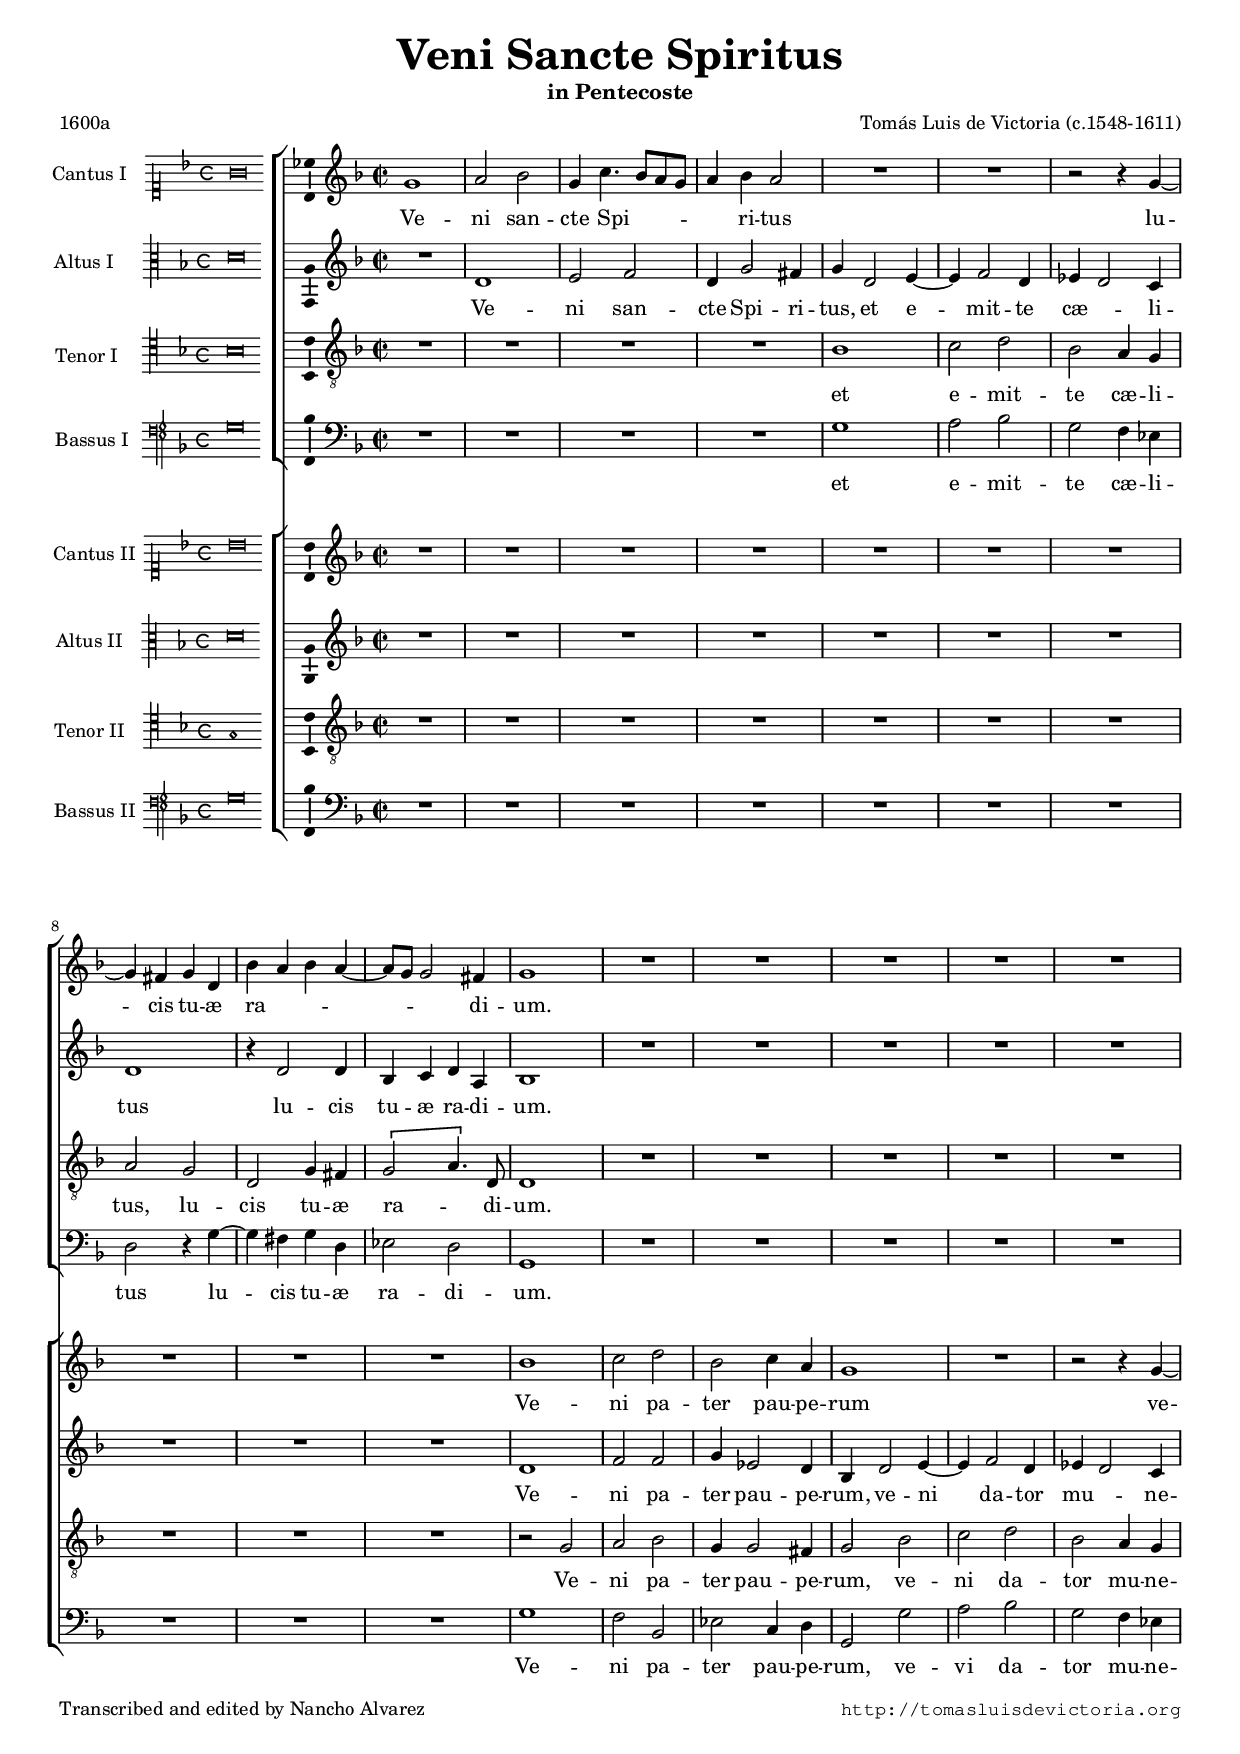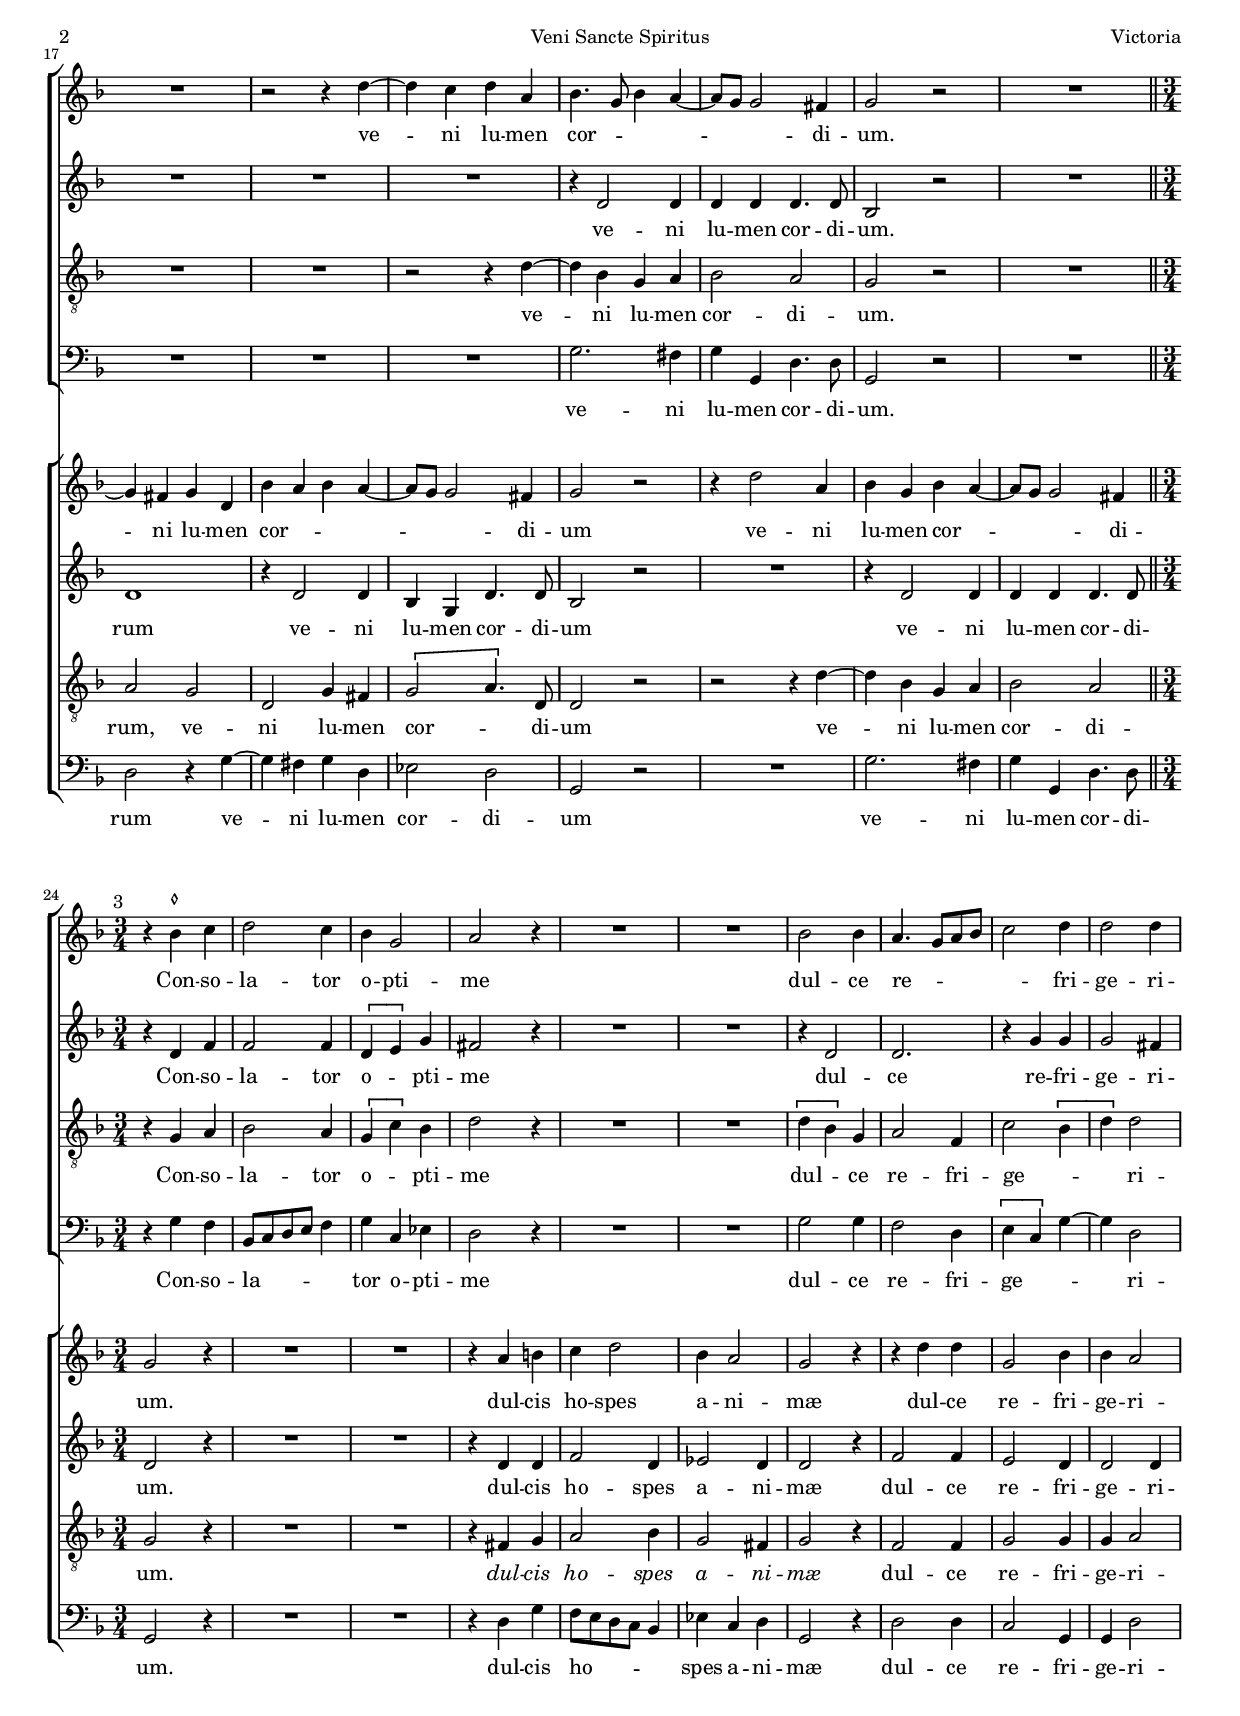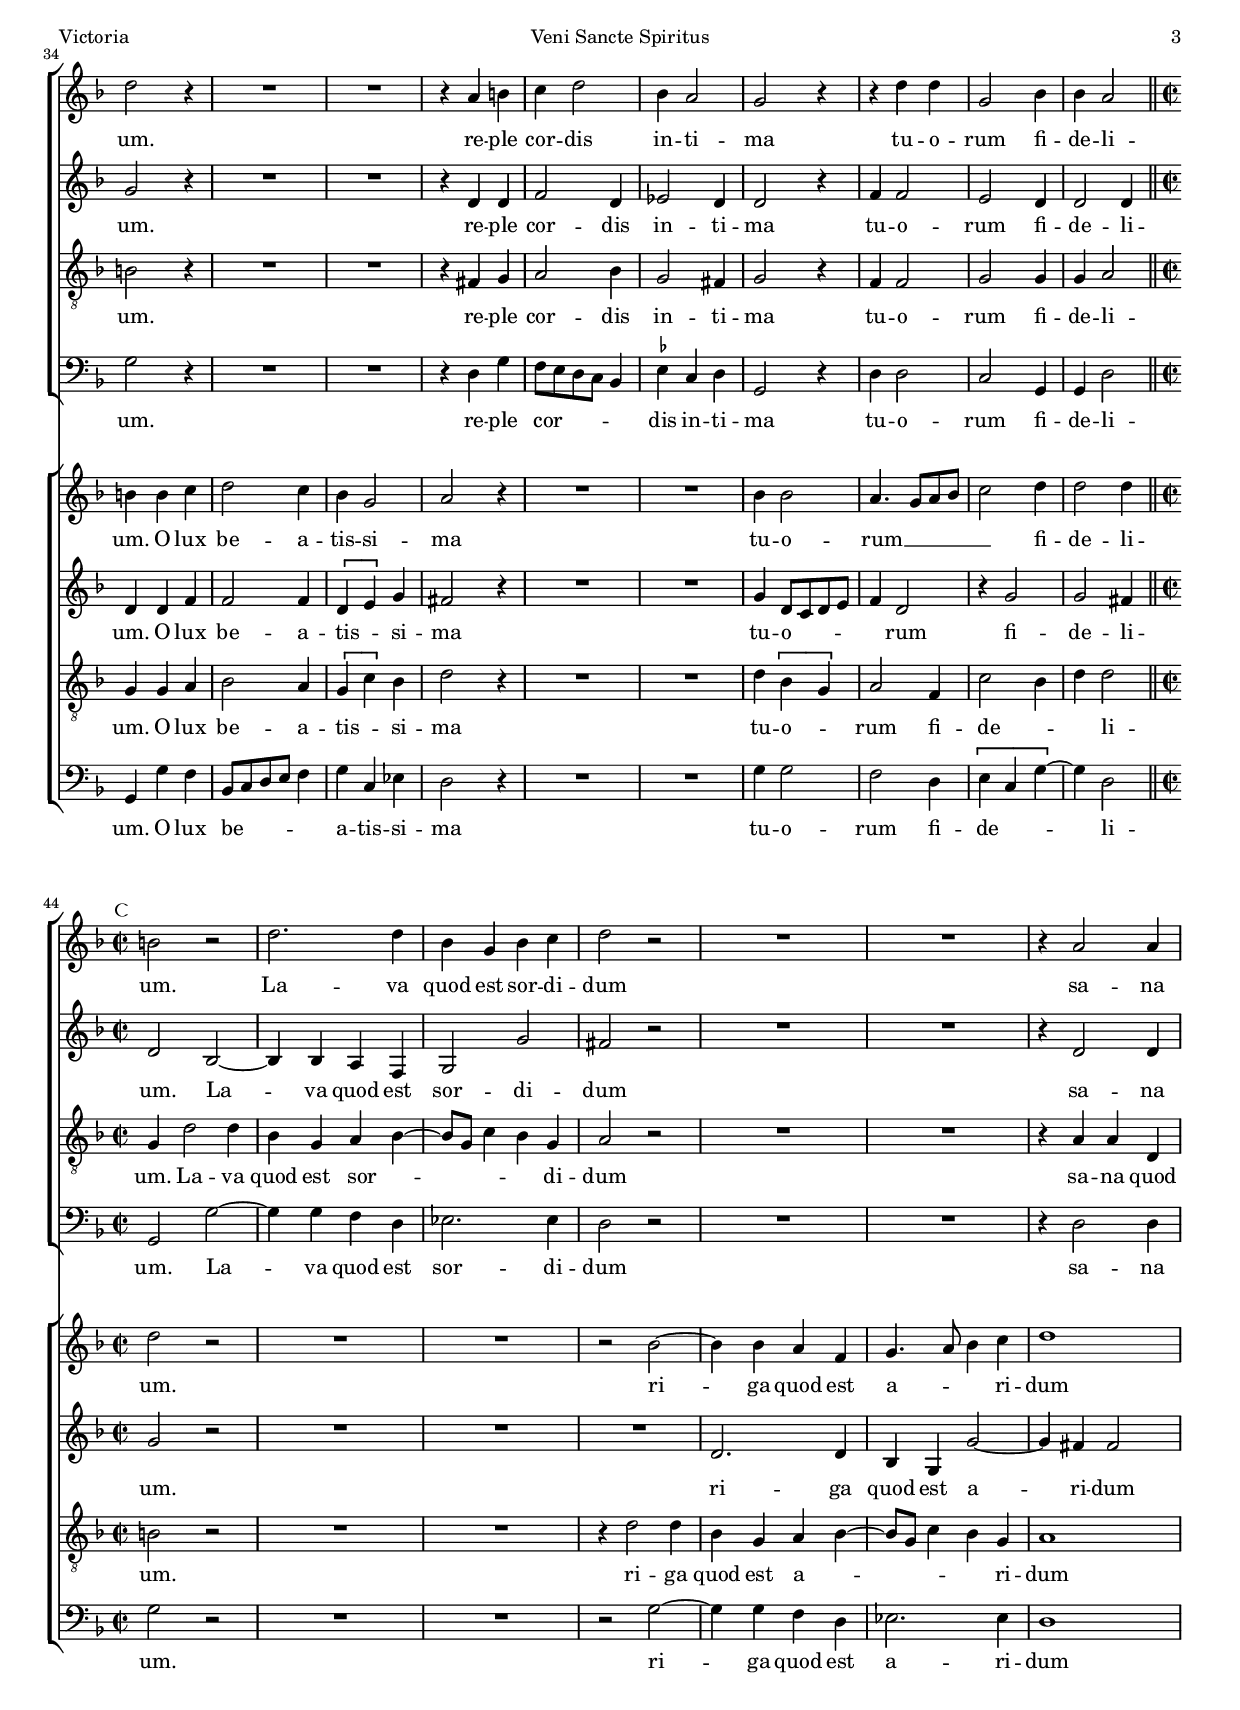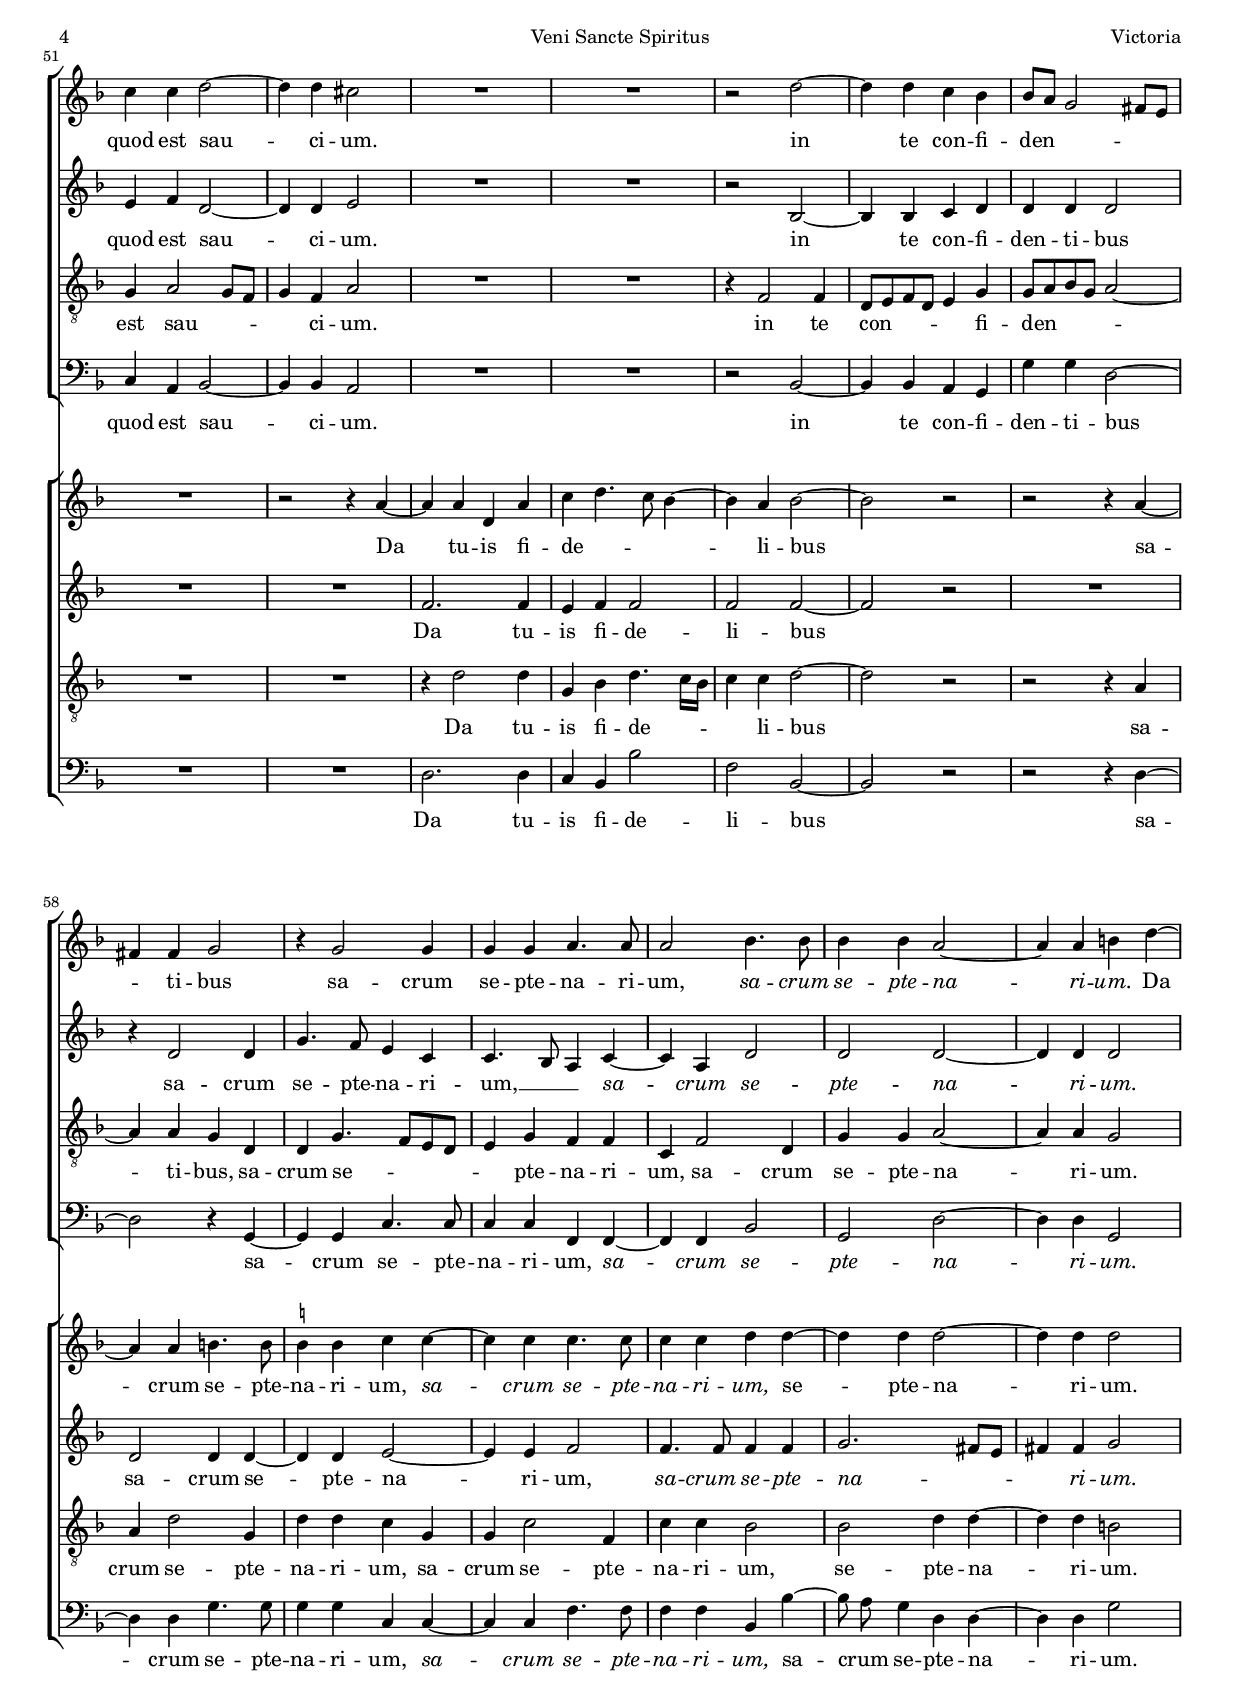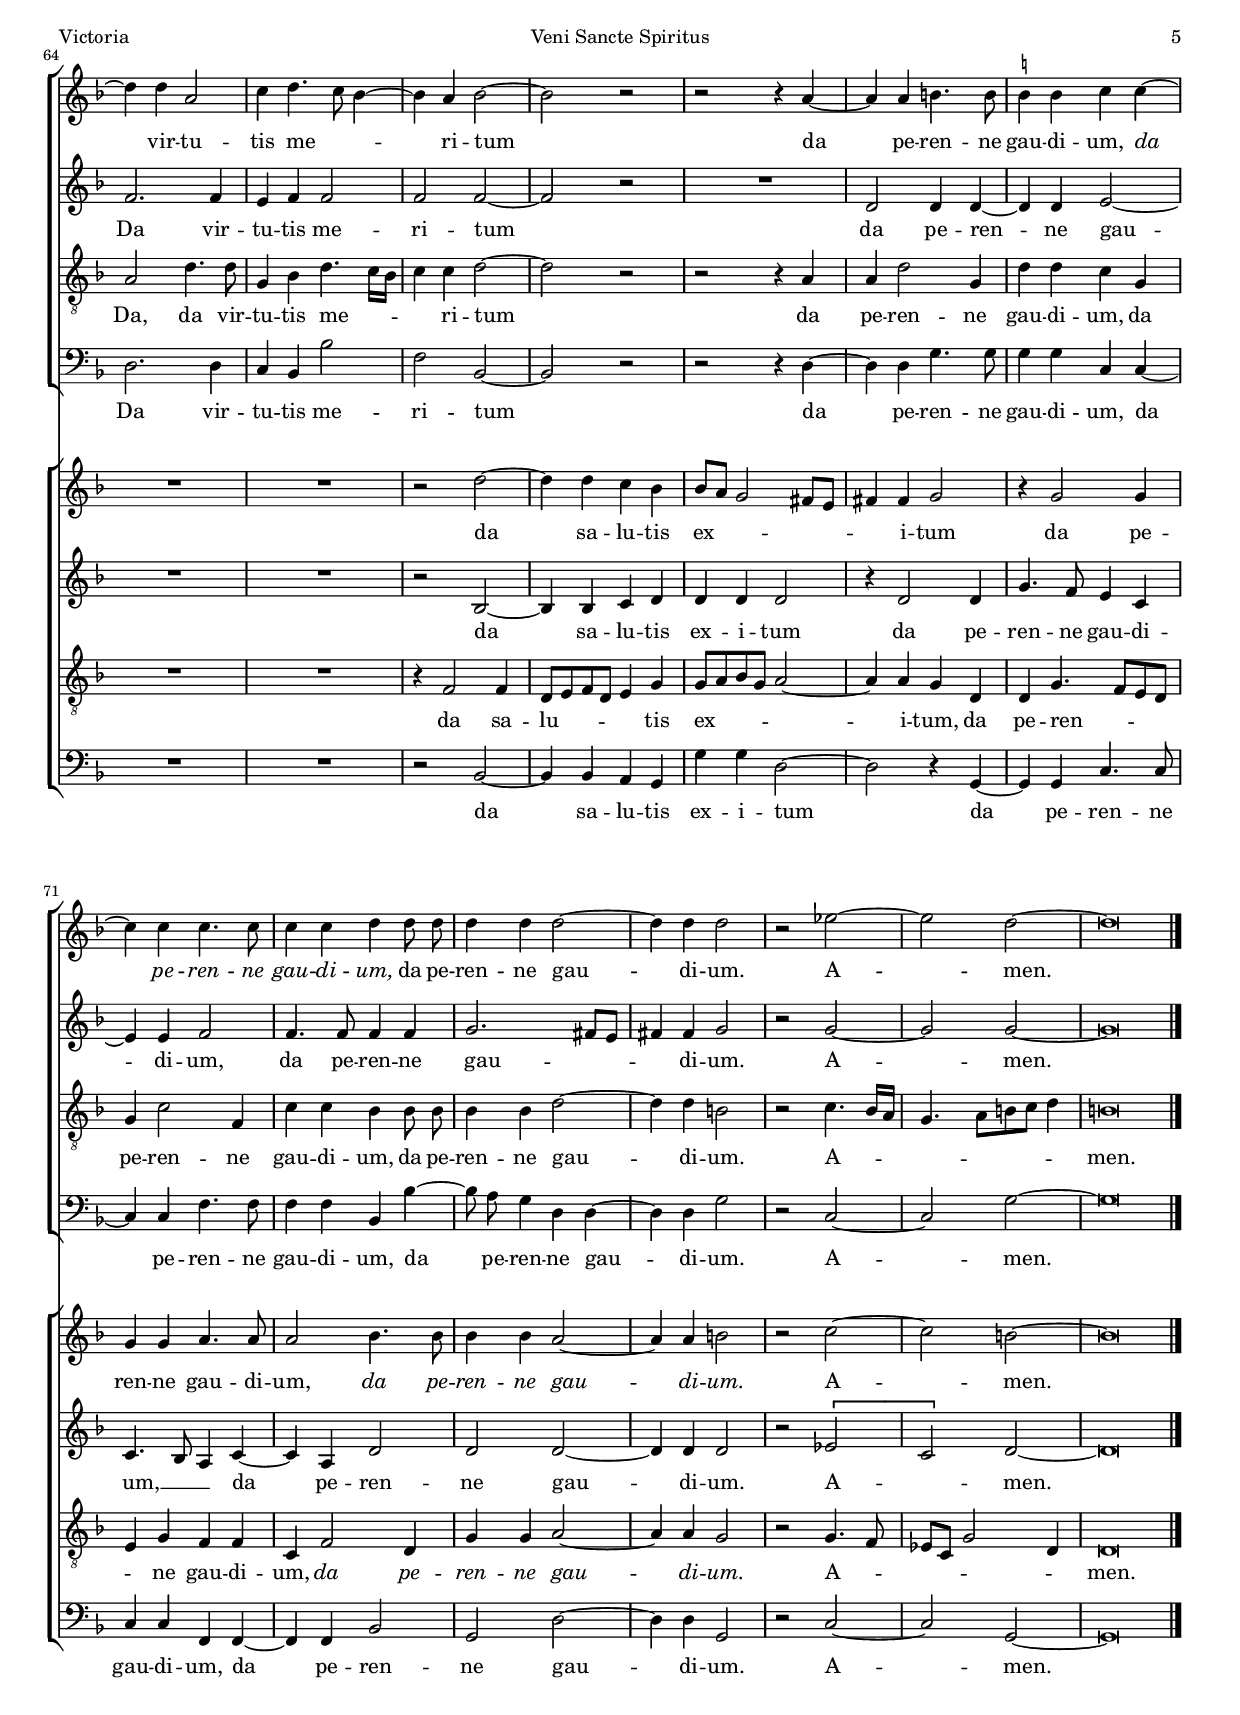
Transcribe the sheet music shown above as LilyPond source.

\version "2.24.0"

#(set-default-paper-size "a4")
#(set-global-staff-size 16.4)
#(ly:set-option 'point-and-click #f)
%mobile -s11 -i2.3

italicas=\override LyricText.font-shape = #'italic
rectas=\override LyricText.font-shape = #'upright
ss=\once \set suggestAccidentals = ##t
incipitwidth = 20
mtempo={\tempo 4 = 100}
mtempob={\tempo 4 = 50}
mtempoc={\tempo 4 = 150}
mt=#(define-music-function (offset) (number?) ; move lyric text
      #{ \once \override LyricText.X-offset = -$offset #})

htitle="Veni Sancte Spiritus"
hcomposer="Victoria"

\header {
	title=\markup{\fontsize #3 "Veni Sancte Spiritus"}
	subtitle="in Pentecoste"
%	subsubtitle=\markup{\null \vspace #1 }
	composer="Tomás Luis de Victoria (c.1548-1611)"
	pdfauthor = \composer
	%opus="(-)"
	poet=\markup{"1600a"}
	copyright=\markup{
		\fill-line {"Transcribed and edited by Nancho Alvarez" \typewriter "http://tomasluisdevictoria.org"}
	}
%	tagline=""
}


global={\key f \major \time 2/2  \skip 1*23 \bar "||" \time 3/4 \break
			\mtempoc
			\skip 1*3/4*20 \bar "||" \time 2/2
			\mtempo
			\skip 1*34 \bar "|."
}

cantus=\relative c'' {
	g1
	a2 bes
	g4 c4. bes8 a g
	a4 bes a2
%5
	R1*4/4
	R1*4/4
	r2 r4 g ~
	g fis g d
	bes' a bes a ~
%10
	a8 g g2 fis4
	g1
	R1*4/4
	R1*4/4
	R1*4/4
%15
	R1*4/4
	R1*4/4
	R1*4/4
	r2 r4 d' ~
	d c d a
%20
	bes4. g8 bes4 a ~
	a8 g g2 fis4
	g2 r
	R1*4/4
	\once \override TextScript.X-offset = #-3.7
        \once \override TextScript.padding = #1
        s4*0^\markup{\raise #-1 "3" \hspace #5 \fontsize #3 \musicglyph "noteheads.s1mensural" }
        r4 bes c
%25
	d2 c4
	bes g2 % ennegrecidas
	a r4
	R1*3/4
	R1*3/4
%30
	bes2 bes4
	a4.  g8[ a bes]
	c2 d4
	d2 d4
	d2 r4
%35
	R1*3/4
	R1*3/4
	r4 a b
	c d2 % no ennegrecidas
	bes4 a2 % ennegrecidas
%40
	g r4
	r d' d
	g,2 bes4
	bes a2 % ennegrecidas
	\once \override TextScript.X-offset = #-3.8
        \once \override TextScript.padding = #1
        s4*0^\markup{\raise #.5 \musicglyph "timesig.mensural44"}
        b2 r
%45
	d2. d4
	bes g bes c
	d2 r
	R1*4/4
	R1*4/4
%50
	r4 a2 a4
	c c d2 ~
	d4 d cis2
	R1*4/4
	R1*4/4
%55
	r2 d ~
	d4 d c bes
	bes8 a g2 fis8 e
	fis4 fis g2
	r4 g2 g4
%60
	g g a4. a8
	a2 bes4. bes8
	bes4 bes a2 ~
	a4 a b d ~
	d d a2
%65
	c4 d4. c8 bes4 ~
	bes a bes2 ~
	bes r
	r r4 a ~
	a a b4. b8
%70
	\ss b4 b c c ~
	c c c4. c8
	\set Staff.autoBeaming = ##f
	c4 c d d8 d
	d4 d d2 ~
	d4 d d2
%75
	r es ~
	es d ~
	d\breve*1/2
}

altus=\relative c' {
	R1*4/4
	d1
	e2 f
	d4 g2 fis4
%5
	g d2 e4 ~
	e f2 d4
	es d2 c4
	d1
	r4 d2 d4
%10
	bes c d a
	bes1
	R1*4/4
	R1*4/4
	R1*4/4
%15
	R1*4/4
	R1*4/4
	R1*4/4
	R1*4/4
	R1*4/4
%20
	r4 d2 d4
	d d d4. d8
	bes2 r
	R1*4/4
	r4 d f
%25
	f2 f4
	\[d e\] g
	fis2 r4
	R1*3/4
	R1*3/4
%30
	r4 d2 % ennegrecida
	d2. % puntillo escrito
	r4 g g
	g2 fis4
	g2 r4
%35
	R1*3/4
	R1*3/4
	r4 d d
	f2 d4
	es2 d4 % ennegrecidas !!
%40
	d2 r4
	f f2 % ennegrecidas
	e d4 % ennegrecidas
	d2 d4
	d2 bes ~
%45
	bes4 bes a f
	g2 g'
	fis r
	R1*4/4
	R1*4/4
%50
	r4 d2 d4
	e f d2 ~
	d4 d e2
	R1*4/4
	R1*4/4
%55
	r2 bes ~
	bes4 bes c d
	d d d2
	r4 d2 d4
	g4. f8 e4 c
%60
	c4. bes8 a4 c ~
	c a d2
	d d ~
	d4 d d2
	f2. f4
%65
	e f f2
	f f ~
	f r
	R1*4/4
	d2 d4 d ~
%70
	d d e2 ~
	e4 e f2
	f4. f8 f4 f
	g2. fis8 e
	fis4 fis g2
%75
	r g ~
	g g ~
	g\breve*1/2
}

tenor=\relative c' {
	R1*4/4
	R1*4/4
	R1*4/4
	R1*4/4
%5
	bes1
	c2 d
	bes a4 g
	a2 g
	d g4 fis
%10
	\[g2 a4.\] d,8
	d1
	R1*4/4
	R1*4/4
	R1*4/4
%15
	R1*4/4
	R1*4/4
	R1*4/4
	R1*4/4
	r2 r4 d' ~
%20
	d bes g a
	bes2 a
	g r
	R1*4/4
	r4 g a
%25
	bes2 a4
	\[g c\] bes
	d2 r4
	R1*3/4
	R1*3/4
%30
	\[d4 bes\] g
	a2 f4
	c'2 \[bes4 % ennegrecido
	d\] d2 % ennegrecido
	b r4
%35
	R1*3/4
	R1*3/4
	r4 fis g
	a2 bes4
	g2 fis4
%40
	g2 r4
	f f2 % ennegrecido
	g g4 % ennegrecido
	g a2
	g4 d'2 d4
%45
	bes g a bes ~
	bes8 g c4 bes g
	a2 r
	R1*4/4
	R1*4/4
%50
	r4 a a d,
	g a2 g8 f
	g4 f a2
	R1*4/4
	R1*4/4
%55
	r4 f2 f4
	d8 e f d e4 g
	g8 a bes g a2 ~
	a4 a g d
	d g4. f8 e d
%60
	e4 g f f
	c f2 d4
	g g a2 ~
	a4 a g2
	a d4. d8
%65
	g,4 bes d4. c16 bes
	c4 c d2 ~
	d r
	r r4 a
	a d2 g,4
%70
	d' d c g
	g c2 f,4
	\set Staff.autoBeaming = ##f
	c' c bes bes8 bes
	\set Staff.autoBeaming = ##t
	bes4 bes d2 ~
	d4 d b2
%75
	r c4. bes16 a
	g4.  a8[ b c] d4
	b\breve*1/2
}

bassus=\relative c' {
	R1*4/4
	R1*4/4
	R1*4/4
	R1*4/4
%5
	g1
	a2 bes
	g f4 es
	d2 r4 g ~
	g fis g d
%10
	es2 d
	g,1
	R1*4/4
	R1*4/4
	R1*4/4
%15
	R1*4/4
	R1*4/4
	R1*4/4
	R1*4/4
	R1*4/4
%20
	g'2. fis4
	g g, d'4. d8
	g,2 r
	R1*4/4
	r4 g' f
%25
	bes,8 c d e f4
	g c, es
	d2 r4
	R1*3/4
	R1*3/4
%30
	g2 g4
	f2 d4
	\[e c\] g' ~ % ennegrecido
	g d2 % ennegrecido
	g r4
%35
	R1*3/4
	R1*3/4
	r4 d g
	f8 e d c bes4
	\ss es c d
%40
	g,2 r4
	d' d2 % no ennegrecido
	c g4 % ennegrecido
	g d'2 % no ennegrecido
	g, g' ~
%45
	g4 g f d
	es2. es4
	d2 r
	R1*4/4
	R1*4/4
%50
	r4 d2 d4
	c a bes2 ~
	bes4 bes a2
	R1*4/4
	R1*4/4
%55
	r2 bes ~
	bes4 bes a g
	g' g d2 ~
	d r4 g, ~
	g g c4. c8
%60
	c4 c f, f ~
	f f bes2
	g d' ~
	d4 d g,2
	d'2. d4
%65
	c bes bes'2
	f bes, ~
	bes r
	r r4 d ~
	d d g4. g8
%70
	g4 g c, c ~
	c c f4. f8
	f4 f bes, bes' ~
	\set Staff.autoBeaming = ##f
	bes8 a g4 d d ~
	d d g2
%75
	r c, ~
	c g' ~
	g\breve*1/2
}

cantusdos=\relative c'' {
	R1*4/4
	R1*4/4
	R1*4/4
	R1*4/4
%5
	R1*4/4
	R1*4/4
	R1*4/4
	R1*4/4
	R1*4/4
%10
	R1*4/4
	bes1
	c2 d
	bes c4 a
	g1
%15
	R1*4/4
	r2 r4 g ~
	g fis g d
	bes' a bes a ~
	a8 g g2 fis4
%20
	g2 r
	r4 d'2 a4
	bes g bes a ~
	a8 g g2 fis4
	g2 r4
%25
	R1*3/4
	R1*3/4
	r4 a b
	c d2 % no ennegrecido
	bes4 a2 % ennegrecido
%30
	g r4
	r d' d
	g,2 bes4
	bes a2 % ennegrecido
	b4 b c
%35
	d2 c4
	bes g2 % ennegrecido
	a r4
	R1*3/4
	R1*3/4
%40
	bes4 bes2 % no ennegrecido
	a4.  g8[ a bes]
	c2 d4
	d2 d4
	d2 r
%45
	R1*4/4
	R1*4/4
	r2 bes ~
	bes4 bes a f
	g4. a8 bes4 c
%50
	d1
	R1*4/4
	r2 r4 a ~
	a a d, a'
	c d4. c8 bes4 ~
%55
	bes a bes2 ~
	bes r
	r r4 a ~
	a a b4. b8
	\ss b4 b c c ~
%60
	c c c4. c8
	c4 c d d ~
	d d d2 ~
	d4 d d2
	R1*4/4
%65
	R1*4/4
	r2 d ~
	d4 d c bes
	bes8 a g2 fis8 e
	fis4 fis g2
%70
	r4 g2 g4
	g g a4. a8
	a2 bes4. bes8
	bes4 bes a2 ~
	a4 a b2
%75
	r c ~
	c b ~
	b\breve*1/2
}

altusdos=\relative c' {
	R1*4/4
	R1*4/4
	R1*4/4
	R1*4/4
%5
	R1*4/4
	R1*4/4
	R1*4/4
	R1*4/4
	R1*4/4
%10
	R1*4/4
	d1
	f2 f
	g4 es2 d4
	bes d2 e4 ~
%15
	e f2 d4
	es d2 c4
	d1
	r4 d2 d4
	bes g d'4. d8
%20
	bes2 r
	R1*4/4
	r4 d2 d4
	d d d4. d8
	d2 r4
%25
	R1*3/4
	R1*3/4
	r4 d d
	f2 d4
	es2 d4 % ennegrecido
%30
	d2 r4
	f2 f4
	e2 d4
	d2 d4
	d d f
%35
	f2 f4
	\[d e\] g
	fis2 r4
	R1*3/4
	R1*3/4
%40
	g4 d8 c d e
	f4 d2 % no ennegrecido
	r4 g2 % ennegrecido
	g fis4 % ennegrecido
	g2 r
%45
	R1*4/4
	R1*4/4
	R1*4/4
	d2. d4
	bes g g'2 ~
%50
	g4 fis fis2
	R1*4/4
	R1*4/4
	f2. f4
	e f f2
%55
	f f ~
	f r
	R1*4/4
	d2 d4 d ~
	d d e2 ~
%60
	e4 e f2
	f4. f8 f4 f
	g2. fis8 e
	fis4 fis g2 % repite el sostenido
	R1*4/4
%65
	R1*4/4
	r2 bes, ~
	bes4 bes c d
	d d d2
	r4 d2 d4
%70
	g4. f8 e4 c
	c4. bes8 a4 c ~
	c a d2
	d d ~
	d4 d d2
%75
	r \[es
	c\] d ~
	d\breve*1/2
}

tenordos=\relative c' {
	R1*4/4
	R1*4/4
	R1*4/4
	R1*4/4
%5
	R1*4/4
	R1*4/4
	R1*4/4
	R1*4/4
	R1*4/4
%10
	R1*4/4
	r2 g
	a bes
	g4 g2 fis4
	g2 bes
%15
	c d
	bes a4 g
	a2 g
	d g4 fis
	\[g2 a4.\] d,8
%20
	d2 r
	r r4 d' ~
	d bes g a
	bes2 a
	g r4
%25
	R1*3/4
	R1*3/4
	r4 fis g
	a2 bes4
	g2 fis4
%30
	g2 r4
	f2 f4
	g2 g4
	g a2 % ennegrecido
	g4 g a
%35
	bes2 a4
	\[g c\] bes
	d2 r4
	R1*3/4
	R1*3/4
%40
	d4 \[bes g\]
	a2 f4 % ennegrecido
	c'2 bes4 % ennegrecido
	d d2 % ennegrecido
	b r
%45
	R1*4/4
	R1*4/4
	r4 d2 d4
	bes g a bes ~
	bes8 g c4 bes g
%50
	a1
	R1*4/4
	R1*4/4
	r4 d2 d4
	g, bes d4. c16 bes
%55
	c4 c d2 ~
	d r
	r r4 a
	a d2 g,4
	d' d c g
%60
	g c2 f,4
	c' c bes2
	bes d4 d ~
	d d b2
	R1*4/4
%65
	R1*4/4
	r4 f2 f4
	d8 e f d e4 g
	g8 a bes g a2 ~
	a4 a g d
%70
	d g4. f8 e d
	e4 g f f
	c f2 d4
	g g a2 ~
	a4 a g2
%75
	r g4. f8
	es c g'2 d4
	d\breve*1/2
}

bassusdos=\relative c' {
	R1*4/4
	R1*4/4
	R1*4/4
	R1*4/4
%5
	R1*4/4
	R1*4/4
	R1*4/4
	R1*4/4
	R1*4/4
%10
	R1*4/4
	g1
	f2 bes,
	es c4 d
	g,2 g'
%15
	a bes
	g f4 es
	d2 r4 g ~
	g fis g d
	es2 d
%20
	g, r
	R1*4/4
	g'2. fis4
	g g, d'4. d8
	g,2 r4
%25
	R1*3/4
	R1*3/4
	r4 d' g
	f8 e d c bes4
	es c d
%30
	g,2 r4
	d'2 d4
	c2 g4 % ennegrecido
	g d'2 % no ennegrecido
	g,4 g' f
%35
	bes,8 c d e f4
	g c, es
	d2 r4
	R1*3/4
	R1*3/4
%40
	g4 g2 % no ennegrecido
	f d4 % ennegrecido
	\[e c g' ~ \] % ennegrecido
	g d2 % ennegrecido
	g r
%45
	R1*4/4
	R1*4/4
	r2 g ~
	g4 g f d
	es2. es4
%50
	d1
	R1*4/4
	R1*4/4
	d2. d4
	c bes bes'2
%55
	f bes, ~
	bes r
	r r4 d ~
	d d g4. g8
	g4 g c, c ~
%60
	c c f4. f8
	f4 f bes, bes' ~
	\set Staff.autoBeaming = ##f
	bes8 a g4 d d ~
	\set Staff.autoBeaming = ##t
	d d g2
	R1*4/4
%65
	R1*4/4
	r2 bes, ~
	bes4 bes a g
	g' g d2 ~
	d r4 g, ~
%70
	g g c4. c8
	c4 c f, f ~
	f f bes2
	g d' ~
	d4 d g,2
%75
	r c ~
	c g ~
	g\breve*1/2
}

textocantus=\lyricmode{
Ve -- ni san -- cte \mt #.3 Spi -- _ _ _ _ ri -- tus
\mt #.5 lu -- _ cis tu -- æ \mt #.2 ra -- _ _ _ _ _ _ di -- \mt #.7 um.
ve -- _ ni lu -- men \mt #.4 cor -- _ _ _ _ _ _ di -- \mt #1 um.
Con -- so -- la -- tor o -- pti -- me
dul -- ce re -- _ _ _ _ fri -- ge -- ri -- \mt #1 um.
re -- ple cor -- dis in -- ti -- ma
tu -- o -- rum fi -- de -- li -- \mt #1 um.
La -- va quod est sor -- di -- dum
sa -- na quod est sau -- _ ci -- \mt #.8 um. 
in _ te con -- fi -- \mt #.4 den -- _ _ _ _ _ ti -- bus
sa -- crum se -- pte -- na -- ri -- um,
\italicas
sa -- crum se -- pte -- na -- _ ri -- um.
\rectas
\mt #.4 Da _ vir -- tu -- tis \mt #.2 me -- _ _ _ ri -- tum _
da _ pe -- ren -- ne gau -- di -- um,
\italicas
da _ pe -- ren -- ne gau -- di -- um,
\rectas
da pe -- ren -- ne gau -- _ di -- \mt #1 um.
A -- _ \mt #.2 men. _
}

textoaltus=\lyricmode{
Ve -- ni san -- cte Spi -- ri -- tus, 
et e -- _ mit -- te \mt #.8 cæ -- _ li -- tus 
lu -- cis tu -- æ ra -- di -- \mt #.7 um.
ve -- ni lu -- men cor -- di -- \mt #1 um.
Con -- so -- la -- tor o -- _ pti -- me
dul -- ce re -- fri -- ge -- ri -- \mt #1 um.
re -- ple cor -- dis in -- ti -- ma
tu -- o -- rum fi -- de -- li -- \mt #1 um.
La -- _ va quod est sor -- di -- dum
sa -- na quod est sau -- _ ci -- \mt #.8 um.
in _ te con -- fi -- den -- ti -- bus
sa -- crum se -- pte -- na -- ri -- \mt #.5 um, __ _ _ 
\italicas
sa -- _ crum se -- pte -- na -- _ ri -- \mt #1 um.  % tachado (con tipex?) en dos de las copias y puesto el ij a mano en la copia de Biblioteca Nacional
\rectas
Da vir -- tu -- tis me -- ri -- tum _
da pe -- ren -- _ ne gau -- _ di -- um,
da pe -- ren -- ne \mt #.2 gau -- _ _ _ di -- \mt #1 um.
A -- _ \mt #.2 men. _
}

textotenor=\lyricmode{
et e -- mit -- te cæ -- li -- tus,
lu -- cis tu -- æ ra -- _ di -- \mt #.7 um.
ve -- _ ni lu -- men cor -- di -- \mt #1 um.
Con -- so -- la -- tor o -- _ pti -- me
\mt #1 dul -- _ ce re -- fri -- ge -- _ _ ri -- \mt #1 um.
re -- ple cor -- dis in -- ti -- ma
tu -- o -- rum fi -- de -- li -- um.
La -- va quod est \mt #.4 sor -- _ _ _ _ _ di -- dum
sa -- na quod est \mt #.4 sau -- _ _ _ ci -- \mt #.8 um.
in te \mt #.2 con -- _ _ _ _ fi -- \mt #.2 den -- _ _ _ _ _ ti -- bus,
sa -- crum se -- _ _ _ _ pte -- na -- ri -- um,
sa -- crum se -- pte -- na -- _ ri -- \mt #1 um.
Da,
da vir -- tu -- tis \mt #.2 me -- _ _ _ ri -- tum _
da pe -- ren -- ne gau -- di -- um,
da pe -- ren -- ne gau -- di -- um,
da pe -- ren -- ne gau -- _ di -- \mt #1 um.
A -- _ _ _ _ _ _ _ \mt #1.5 men.
}

textobassus=\lyricmode{
et e -- mit -- te cæ -- li -- tus
lu -- _ cis tu -- æ ra -- di -- \mt #.7 um.
ve -- ni lu -- men cor -- di -- \mt #1 um.
Con -- so -- \mt #.1 la -- _ _ _ _ tor o -- pti -- me
dul -- ce re -- fri -- \mt #.2 ge -- _ _ _ ri -- \mt #1 um.
re -- ple \mt #.2 cor -- _ _ _ _ dis in -- ti -- ma 
tu -- o -- rum fi -- de -- li -- um.
La -- _ va quod est sor -- di -- dum
sa -- na quod est sau -- _ ci -- \mt #.8 um.
in _ te con -- fi -- den -- ti -- bus _
sa -- _ crum se -- pte -- na -- ri -- um,
\italicas
sa -- _ crum se -- pte -- na -- _ ri -- \mt #1 um.
\rectas
Da vir -- tu -- tis me -- ri -- tum _
da _ pe -- ren -- ne gau -- di -- um,
da _ pe -- ren -- ne gau -- di -- um,
da _ pe -- ren -- ne gau -- _ di -- \mt #1 um.
A -- _ \mt #.2 men. _
}

textocantusdos=\lyricmode{
Ve -- ni pa -- ter pau -- pe -- rum
\mt #.4 ve -- _ ni lu -- men \mt #.3 cor -- _ _ _ _ _ _ di -- um
ve -- ni lu -- men \mt #.2 cor -- _ _ _ _ di -- \mt #1 um.
dul -- cis ho -- spes a -- ni -- mæ
dul -- ce re -- fri -- ge -- ri -- um.
O lux be -- a -- tis -- si -- ma
tu -- o -- \mt 1 rum __ _ _ _ _ fi -- de -- li -- \mt #1 um.
ri -- _ ga quod est a -- _ _ ri -- dum
Da _ tu -- is fi -- \mt #.2 de -- _ _ _ _ li -- bus _
sa -- _ crum se -- pte -- na -- ri -- um,
\italicas
sa -- _ crum se -- pte -- na -- ri -- um,
\rectas
se -- _ pte -- na -- _ ri -- \mt #1 um.
da _ sa -- lu -- tis \mt #.3 ex -- _ _ _ _ _ i -- tum
da pe -- ren -- ne gau -- di -- um,
\italicas
da pe -- ren -- ne gau -- _ di -- \mt #1 um.
\rectas
A -- _ \mt #.2 men. _

}

textoaltusdos=\lyricmode{
Ve -- ni pa -- ter pau -- pe -- rum,
ve -- ni _ da -- tor \mt #1.2 mu -- _ ne -- rum
ve -- ni lu -- men cor -- di -- um
ve -- ni lu -- men cor -- di -- \mt #1 um.
dul -- cis ho -- spes a -- ni -- mæ
dul -- ce re -- fri -- ge -- ri -- um.
O lux be -- a -- \mt #.2 tis -- _ si -- ma
tu -- o -- _ _ _ _ \mt #1.4 rum fi -- de -- li -- \mt #1 um.
ri -- ga quod est a -- _ ri -- dum
Da tu -- is fi -- de -- li -- bus _
sa -- crum se -- _ pte -- na -- _ ri -- um,
\italicas
sa -- \mt #3.2 crum se -- pte -- na -- _ _ _ ri -- \mt #1 um.
\rectas
da _ sa -- lu -- tis ex -- i -- tum
da pe -- ren -- ne gau -- di -- \mt #.4 um, __ _ _ 
da _ pe -- ren -- ne gau -- _ di -- \mt #1 um.
A -- _ \mt #.2 men. _
}

textotenordos=\lyricmode{
Ve -- ni pa -- ter pau -- pe -- rum,
ve -- ni da -- tor mu -- ne -- rum,
ve -- ni lu -- men \mt #.2 cor -- _ di -- um
ve -- _ ni lu -- men cor -- di -- \mt #1 um.
\italicas
dul -- cis ho -- spes a -- ni -- mæ % dice consolator optime, está mal
\rectas
dul -- ce re -- fri -- ge -- ri -- um.
O lux be -- a -- \mt #.2 tis -- _ si -- ma
\mt #.5 tu -- o -- _ rum fi -- \mt #.2 de -- _ _ li -- \mt #1 um.
ri -- ga quod est a -- _ _ _ _ _ ri -- dum
Da tu -- is fi -- \mt #.2 de -- _ _ _ li -- bus _
sa -- crum se -- pte -- na -- ri -- um,
sa -- crum se -- pte -- na -- ri -- \mt #1 um,
se -- pte -- na -- _ ri -- \mt #1 um.
da sa -- \mt #.2 lu -- _ _ _ _ tis \mt #.2 ex -- _ _ _ _ _ i -- tum,
da pe -- \mt #.1 ren -- _ _ _ _ ne gau -- di -- um,
\italicas
da pe -- ren -- ne gau -- _ di -- \mt #1 um.
\rectas
A -- _ _ _ _ _ \mt #1.5 men.
}

textobassusdos=\lyricmode{
Ve -- ni pa -- ter pau -- pe -- rum,
ve -- vi da -- tor mu -- ne -- rum
ve -- _ ni lu -- men cor -- di -- um
ve -- ni lu -- men cor -- di -- \mt #1 um.
dul -- cis \mt #.2 ho -- _ _ _ _ spes a -- ni -- mæ
dul -- ce re -- fri -- ge -- ri -- um.
O lux \mt #.1 be -- _ _ _ _ a -- tis -- si -- ma
tu -- o -- rum fi -- \mt #.4 de -- _ _ _ li -- \mt #1 um.
ri -- _ ga quod est a -- ri -- dum
Da tu -- is fi -- de -- li -- bus _
sa -- _ crum se -- pte -- na -- ri -- um,
\italicas
sa -- _ crum se -- pte -- na -- ri -- um,
\rectas
sa -- _ \mt #2.7 crum se -- pte -- na -- _ ri -- \mt #1 um.
da _ sa -- lu -- tis ex -- i -- \mt #.1 tum _
da _ pe -- ren -- ne gau -- di -- um,
da _ pe -- ren -- ne gau -- _ di -- \mt #1 um.
A -- _ \mt #.2 men. _
}

incipitcantus=\markup{
	\score{
		{ 
		\set Staff.instrumentName="Cantus I   "
		\override NoteHead.style = #'neomensural
		\override Staff.TimeSignature.style = #'neomensural
		\cadenzaOn 
		\clef "petrucci-c1"
		\key f \major
		\time 4/4
		g'\breve
		} 

	\layout { line-width=\incipitwidth indent = 0 }
	}
}

incipitaltus=\markup{
	\score{
		{ 
		\set Staff.instrumentName="Altus I     "
		\override NoteHead.style = #'neomensural 
		\override Staff.TimeSignature.style = #'neomensural
		\cadenzaOn 
		\clef "petrucci-c3"
		\key f \major
		\time 4/4
		d'\breve
		} 
	\layout { line-width=\incipitwidth indent = 0 }
	}
}


incipittenor=\markup{
	\score{
		{ 
		\set Staff.instrumentName="Tenor I    "
		\override NoteHead.style = #'neomensural 
		\override Staff.TimeSignature.style = #'neomensural
		\cadenzaOn 
		\clef "petrucci-c4"
		\key f \major
		\time 4/4
		bes\breve
		} 
	\layout { line-width=\incipitwidth indent=0 }
	}
}

incipitbassus=\markup{
	\score{
		{ 
		\set Staff.instrumentName="Bassus I  "
		\override NoteHead.style = #'neomensural
		\override Staff.TimeSignature.style = #'neomensural
		\cadenzaOn 
		\clef "petrucci-f4"
		\key f \major
		\time 4/4
		g\breve
		} 
	\layout { line-width=\incipitwidth indent = 0 }
	}
}

incipitcantusdos=\markup{
	\score{
		{ 
		\set Staff.instrumentName="Cantus II "
		\override NoteHead.style = #'neomensural
		\override Staff.TimeSignature.style = #'neomensural
		\cadenzaOn 
		\clef "petrucci-c1"
		\key f \major
		\time 4/4
		bes'\breve
		} 

	\layout { line-width=\incipitwidth indent = 0 }
	}
}

incipitaltusdos=\markup{
	\score{
		{ 
		\set Staff.instrumentName="Altus II   "
		\override NoteHead.style = #'neomensural 
		\override Staff.TimeSignature.style = #'neomensural
		\cadenzaOn 
		\clef "petrucci-c3"
		\key f \major
		\time 4/4
		d'\breve
		} 
	\layout { line-width=\incipitwidth indent = 0 }
	}
}


incipittenordos=\markup{
	\score{
		{ 
		\set Staff.instrumentName="Tenor II   "
		\override NoteHead.style = #'neomensural 
		\override Staff.TimeSignature.style = #'neomensural
		\cadenzaOn 
		\clef "petrucci-c4"
		\key f \major
		\time 4/4
		g1
		} 
	\layout { line-width=\incipitwidth indent=0 }
	}
}

incipitbassusdos=\markup{
	\score{
		{ 
		\set Staff.instrumentName="Bassus II "
		\override NoteHead.style = #'neomensural
		\override Staff.TimeSignature.style = #'neomensural
		\cadenzaOn 
		\clef "petrucci-f4"
		\key f \major
		\time 4/4
		g\breve
		} 
	\layout { line-width=\incipitwidth indent = 0 }
	}
}


%\layout {
%       \context {\Voice
%               \remove Ligature_bracket_engraver
%               \consists Mensural_ligature_engraver
%       }
%       line-width=\incipitwidth
%       indent = 0
%}

\score {\transpose c' c'{ <<
\new ChoirStaff<<

	\new Staff <<\global
	\new Voice="v1" {
		\set Staff.instrumentName=\incipitcantus
		\clef "treble"
		\cantus }
	\new Lyrics \lyricsto "v1" {\textocantus }
	>>

	\new Staff <<\global
	\new Voice="v2" {
		\set Staff.instrumentName=\incipitaltus
		\clef "treble"
		\altus }
	\new Lyrics \lyricsto "v2" {\textoaltus }
	>>
	
	\new Staff <<\global
	\new Voice="v3" {
		\set Staff.instrumentName=\incipittenor
		\clef "G_8"
		\tenor }
	\new Lyrics \lyricsto "v3" {\textotenor }
	>>

	\new Staff <<\global
	\new Voice="v4" {
		\set Staff.instrumentName=\incipitbassus
		\clef "bass"
		\bassus }
	\new Lyrics \lyricsto "v4" {\textobassus }
	>>
	
>>

\new ChoirStaff<<

	\new Staff <<\global
	\new Voice="v5" {
		\set Staff.instrumentName=\incipitcantusdos
		\clef "treble"
		\cantusdos }
	\new Lyrics \lyricsto "v5" {\textocantusdos }
	>>

	\new Staff <<\global
	\new Voice="v6" {
		\set Staff.instrumentName=\incipitaltusdos
		\clef "treble"
		\altusdos }
	\new Lyrics \lyricsto "v6" {\textoaltusdos }
	>>
	
	\new Staff <<\global
	\new Voice="v7" {
		\set Staff.instrumentName=\incipittenordos
		\clef "G_8"
		\tenordos }
	\new Lyrics \lyricsto "v7" {\textotenordos }
	>>

	\new Staff <<\global
	\new Voice="v8" {
		\set Staff.instrumentName=\incipitbassusdos
		\clef "bass"
		\bassusdos }
	\new Lyrics \lyricsto "v8" {\textobassusdos }
	>>
	
>>
>>
	} % transpose

\layout{ 
	\context {\Lyrics 
		\override VerticalAxisGroup.staff-affinity = #UP
		\override VerticalAxisGroup.nonstaff-relatedstaff-spacing =
			#'((basic-distance . 0) (minimum-distance . 0) (padding . 1))
		\override LyricText.font-size = #1.2
		\override LyricHyphen.minimum-distance = #0.5
	}
	\context {\Score 
		tempoHideNote = ##t
		\override BarNumber.padding = #2 
	}
	\context {\Voice 
		melismaBusyProperties = #'()
		%autoBeaming = ##f
	}
        \context {\ChoirStaff 
                  \override StaffGrouper.staffgroup-staff-spacing =
                        #'((basic-distance . 15) (minimum-distance . 0) (padding . 1))
                  \override StaffGrouper.staff-staff-spacing =
                        #'((basic-distance . 11) (minimum-distance . 0) (padding . 1))
        }
	\context {\Staff 
                %\RemoveEmptyStaves
                %\override VerticalAxisGroup.remove-first = ##t
		\consists Ambitus_engraver 
		\override LigatureBracket.padding = #1
	}
}

%\midi { \mtempo }

}


\paper{
	evenHeaderMarkup=\markup  \fill-line { \fromproperty #'page:page-number-string \htitle \hcomposer }
	oddHeaderMarkup= \markup  \fill-line { \unless \on-first-page \hcomposer \unless \on-first-page \htitle \unless \on-first-page \fromproperty #'page:page-number-string }
	%system-count=20
	%page-count = 8
	ragged-last-bottom = ##f
	indent=3.8\cm
	system-system-spacing =
	#'((basic-distance . 20) (minimum-distance . 0) (padding . 5))
	top-system-spacing = % header
	#'((basic-distance . 8) (minimum-distance . 0) (padding . 0))
	last-bottom-spacing = % footer
	#'((basic-distance . 12) (minimum-distance . 0) (padding . 0))
	markup-system-spacing.padding = #1.5

}
